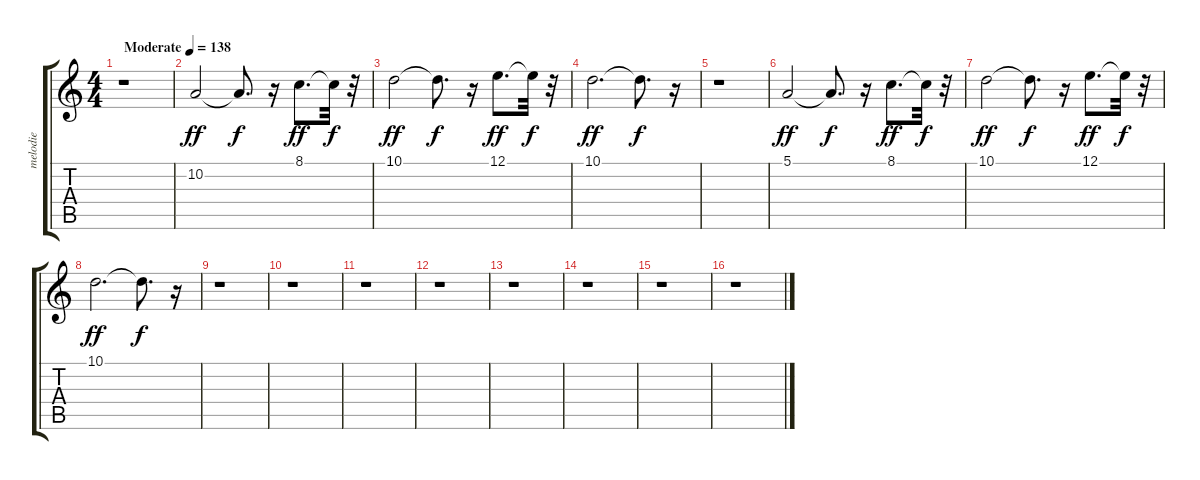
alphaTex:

\track ("melodie" "melodie") {instrument sitar}
\staff {score tabs}
\tuning (E4 B3 G3 D3 A2 E2) {hide}
\ts (4 4)
\tempo (138 "Moderate")
\clef g2
\ks c
r.1{dy ff instrument sitar} |
10.2.2 10.2{t}.8{d dy f} r.16 8.1.8{d dy ff} 8.1{t}.32{dy f} r.32 |
10.1.2{dy ff} 10.1{t}.8{d dy f} r.16 12.1.8{d dy ff} 12.1{t}.32{dy f} r.32 |
10.1.2{d dy ff} 10.1{t}.8{d dy f} r.16 |
r.1 |
5.1.2{dy ff} 5.1{t}.8{d dy f} r.16 8.1.8{d dy ff} 8.1{t}.32{dy f} r.32 |
10.1.2{dy ff} 10.1{t}.8{d dy f} r.16 12.1.8{d dy ff} 12.1{t}.32{dy f} r.32 |
10.1.2{d dy ff} 10.1{t}.8{d dy f} r.16 |
r.1 |
r.1 |
r.1 |
r.1 |
r.1 |
r.1 |
r.1 |
r.1
